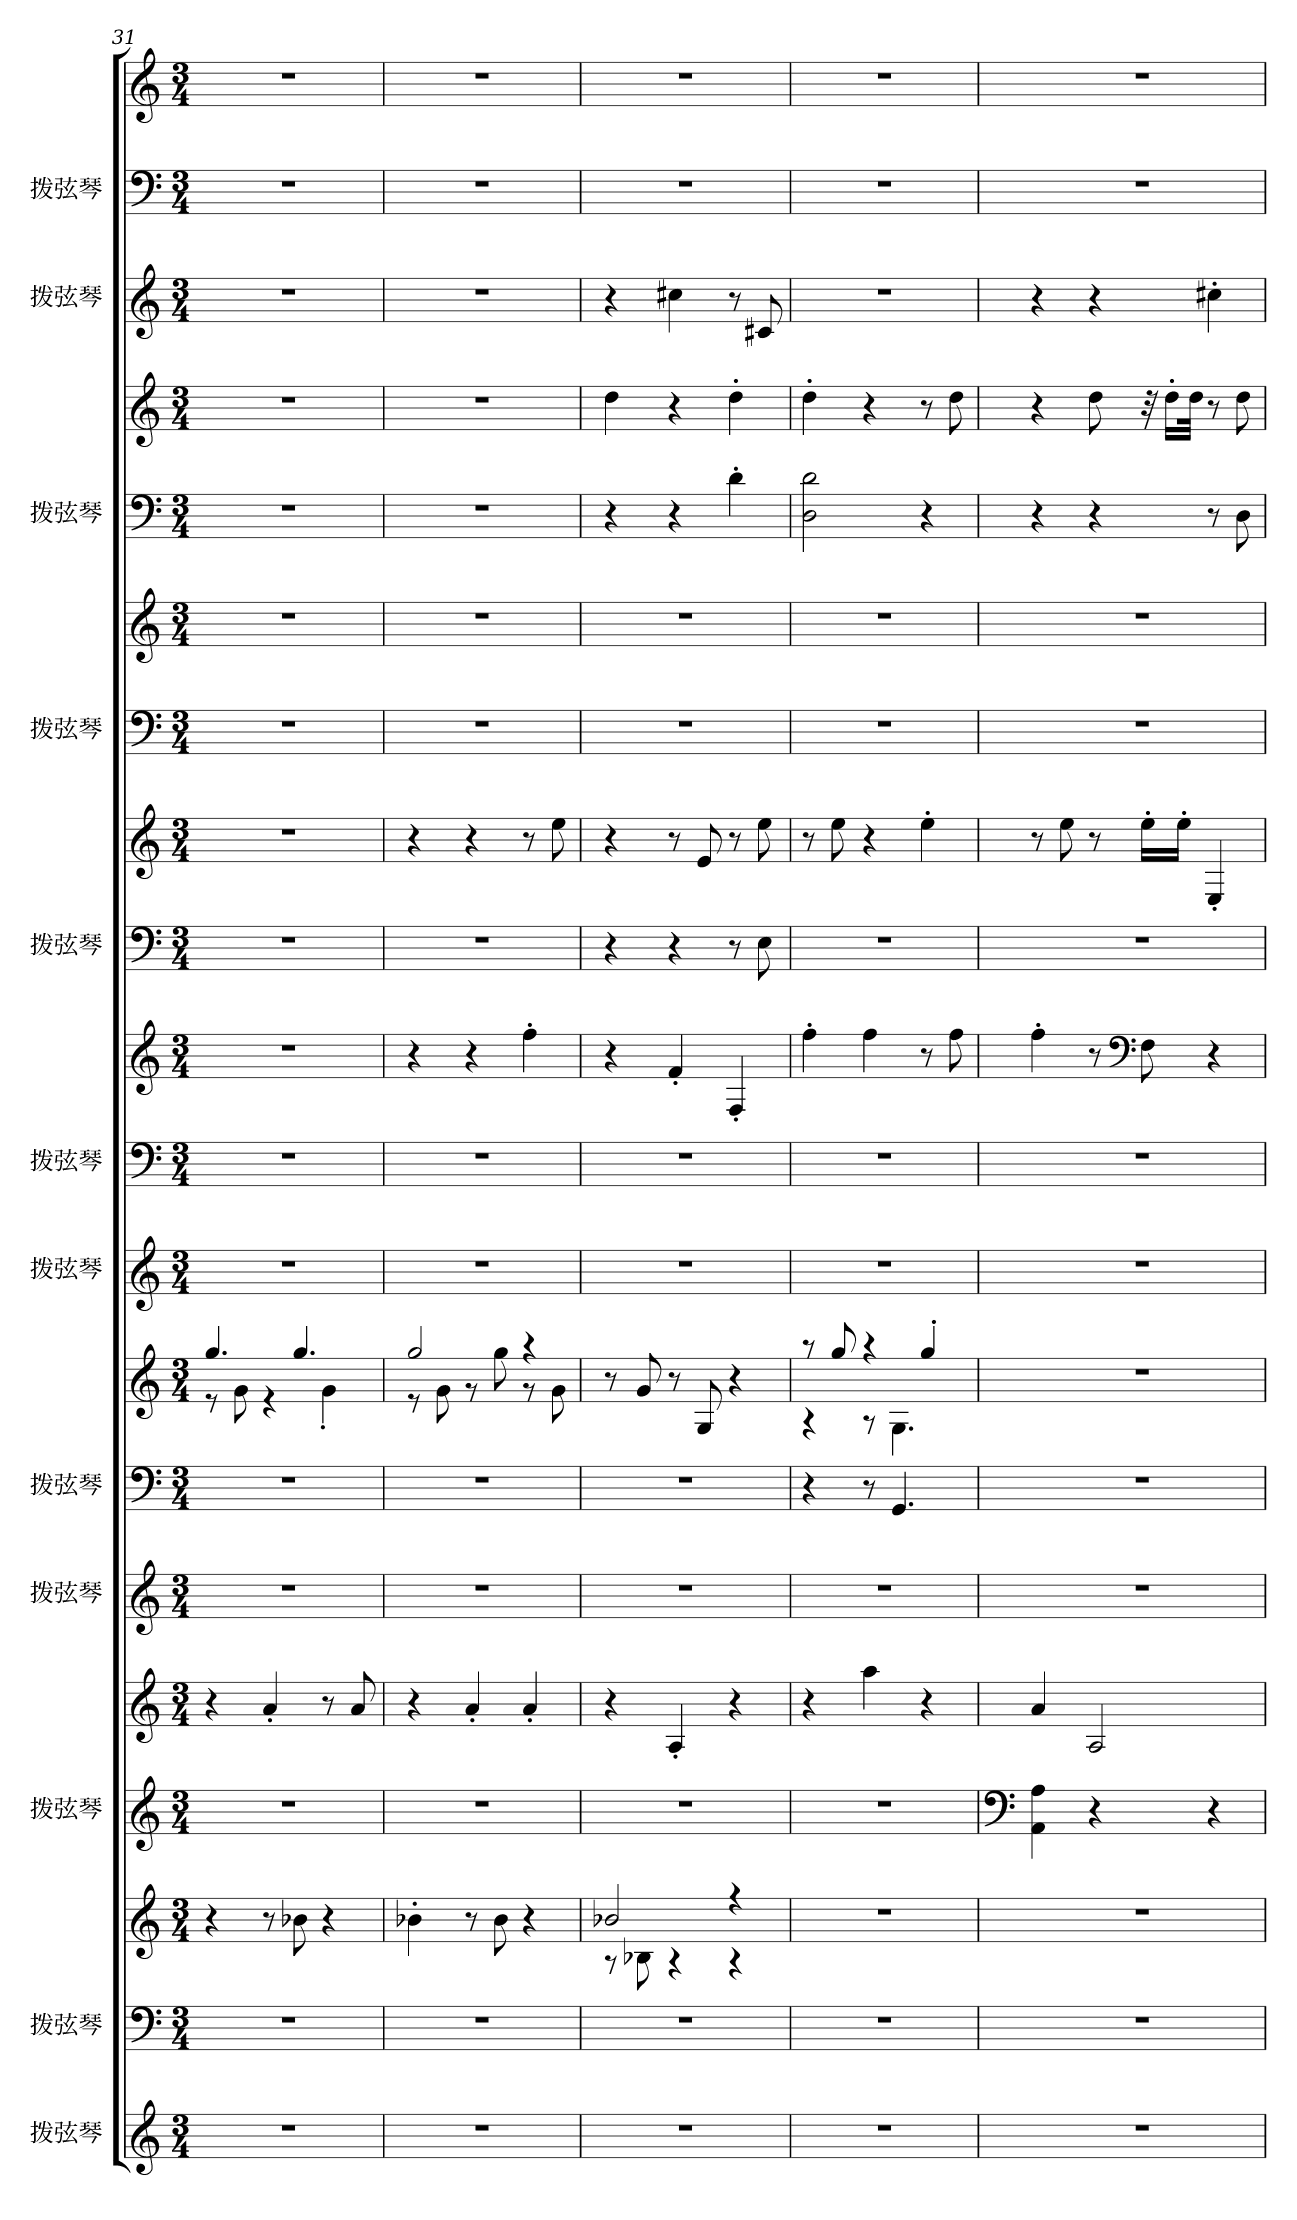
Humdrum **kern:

**kern	**kern	**kern	**kern	**kern	**kern	**kern	**kern	**kern	**kern	**kern	**kern	**kern	**kern	**kern	**kern	**kern	**kern	**kern	**kern
*part12	*part11	*part11	*part10	*part10	*part9	*part8	*part8	*part7	*part6	*part6	*part5	*part5	*part4	*part4	*part3	*part3	*part2	*part1	*part1
*staff20	*staff19	*staff18	*staff17	*staff16	*staff15	*staff14	*staff13	*staff12	*staff11	*staff10	*staff9	*staff8	*staff7	*staff6	*staff5	*staff4	*staff3	*staff2	*staff1
*I"拨弦琴	*I"拨弦琴	*	*I"拨弦琴	*	*I"拨弦琴	*I"拨弦琴	*	*I"拨弦琴	*I"拨弦琴	*	*I"拨弦琴	*	*I"拨弦琴	*	*I"拨弦琴	*	*I"拨弦琴	*I"拨弦琴	*
*clefG2	*clefF4	*clefG2	*clefG2	*clefG2	*clefG2	*clefF4	*clefG2	*clefG2	*clefF4	*clefG2	*clefF4	*clefG2	*clefF4	*clefG2	*clefF4	*clefG2	*clefG2	*clefF4	*clefG2
*k[]	*k[]	*k[]	*k[]	*k[]	*k[]	*k[]	*k[]	*k[]	*k[]	*k[]	*k[]	*k[]	*k[]	*k[]	*k[]	*k[]	*k[]	*k[]	*k[]
*M3/4	*M3/4	*M3/4	*M3/4	*M3/4	*M3/4	*M3/4	*M3/4	*M3/4	*M3/4	*M3/4	*M3/4	*M3/4	*M3/4	*M3/4	*M3/4	*M3/4	*M3/4	*M3/4	*M3/4
=31	=31	=31	=31	=31	=31	=31	=31	=31	=31	=31	=31	=31	=31	=31	=31	=31	=31	=31	=31
*	*	*	*	*	*	*	*^	*	*	*	*	*	*	*	*	*	*	*	*
2.r	2.r	4r	2.r	4r	2.r	2.r	4.gg/	8r	2.r	2.r	2.r	2.r	2.r	2.r	2.r	2.r	2.r	2.r	2.r	2.r
.	.	.	.	.	.	.	.	8g\	.	.	.	.	.	.	.	.	.	.	.	.
.	.	8r	.	4a'/	.	.	.	4r	.	.	.	.	.	.	.	.	.	.	.	.
.	.	8b-X\	.	.	.	.	4.gg/	.	.	.	.	.	.	.	.	.	.	.	.	.
.	.	4r	.	8r	.	.	.	4g'\	.	.	.	.	.	.	.	.	.	.	.	.
.	.	.	.	8a/	.	.	.	.	.	.	.	.	.	.	.	.	.	.	.	.
=32	=32	=32	=32	=32	=32	=32	=32	=32	=32	=32	=32	=32	=32	=32	=32	=32	=32	=32	=32	=32
2.r	2.r	4b-X'\	2.r	4r	2.r	2.r	2gg/	8r	2.r	2.r	4r	2.r	4r	2.r	2.r	2.r	2.r	2.r	2.r	2.r
.	.	.	.	.	.	.	.	8g\	.	.	.	.	.	.	.	.	.	.	.	.
.	.	8r	.	4a'/	.	.	.	8r	.	.	4r	.	4r	.	.	.	.	.	.	.
.	.	8b-\	.	.	.	.	.	8gg\	.	.	.	.	.	.	.	.	.	.	.	.
.	.	4r	.	4a'/	.	.	4r	8r	.	.	4ff'\	.	8r	.	.	.	.	.	.	.
.	.	.	.	.	.	.	.	8g\	.	.	.	.	8ee\	.	.	.	.	.	.	.
*	*	*	*	*	*	*	*v	*v	*	*	*	*	*	*	*	*	*	*	*	*
=33	=33	=33	=33	=33	=33	=33	=33	=33	=33	=33	=33	=33	=33	=33	=33	=33	=33	=33	=33
*	*	*^	*	*	*	*	*	*	*	*	*	*	*	*	*	*	*	*	*
2.r	2.r	2b-X/	8r	2.r	4r	2.r	2.r	8r	2.r	2.r	4r	4r	4r	2.r	2.r	4r	4dd\	4r	2.r	2.r
.	.	.	8B-X\	.	.	.	.	8g/	.	.	.	.	.	.	.	.	.	.	.	.
.	.	.	4r	.	4A'/	.	.	8r	.	.	4f'/	4r	8r	.	.	4r	4r	4cc#X\	.	.
.	.	.	.	.	.	.	.	8G/	.	.	.	.	8e/	.	.	.	.	.	.	.
.	.	4r	4r	.	4r	.	.	4r	.	.	4F'/	8r	8r	.	.	4d'\	4dd'\	8r	.	.
.	.	.	.	.	.	.	.	.	.	.	.	8E\	8ee\	.	.	.	.	8c#X/	.	.
*	*	*v	*v	*	*	*	*	*	*	*	*	*	*	*	*	*	*	*	*	*
!!LO:PB:g=z
=34	=34	=34	=34	=34	=34	=34	=34	=34	=34	=34	=34	=34	=34	=34	=34	=34	=34	=34	=34
*	*	*	*	*	*	*	*^	*	*	*	*	*	*	*	*	*	*	*	*
2.r	2.r	2.r	2.r	4r	2.r	4r	8r	4r	2.r	2.r	4ff'\	2.r	8r	2.r	2.r	2D\ 2d\	4dd'\	2.r	2.r	2.r
.	.	.	.	.	.	.	8gg/	.	.	.	.	.	8ee\	.	.	.	.	.	.	.
.	.	.	.	4aa\	.	8r	4r	8r	.	.	4ff\	.	4r	.	.	.	4r	.	.	.
.	.	.	.	.	.	4.GG/	.	4.G\	.	.	.	.	.	.	.	.	.	.	.	.
.	.	.	.	4r	.	.	4gg'/	.	.	.	8r	.	4ee'\	.	.	4r	8r	.	.	.
.	.	.	.	.	.	.	.	.	.	.	8ff\	.	.	.	.	.	8dd\	.	.	.
*	*	*	*	*	*	*	*v	*v	*	*	*	*	*	*	*	*	*	*	*	*
=35	=35	=35	=35	=35	=35	=35	=35	=35	=35	=35	=35	=35	=35	=35	=35	=35	=35	=35	=35
*	*	*	*clefF4	*	*	*	*	*	*	*	*	*	*	*	*	*	*	*	*
2.r	2.r	2.r	4AA\ 4A\	4a/	2.r	2.r	2.r	2.r	2.r	4ff'\	2.r	8r	2.r	2.r	4r	4r	4r	2.r	2.r
.	.	.	.	.	.	.	.	.	.	.	.	8ee\	.	.	.	.	.	.	.
.	.	.	4r	2A/	.	.	.	.	.	8r	.	8r	.	.	4r	8dd\	4r	.	.
*	*	*	*	*	*	*	*	*	*	*clefF4	*	*	*	*	*	*	*	*	*
.	.	.	.	.	.	.	.	.	.	8F\	.	16ee'\LL	.	.	.	32r	.	.	.
.	.	.	.	.	.	.	.	.	.	.	.	.	.	.	.	16dd'\LL	.	.	.
.	.	.	.	.	.	.	.	.	.	.	.	16ee'\JJ	.	.	.	.	.	.	.
.	.	.	.	.	.	.	.	.	.	.	.	.	.	.	.	32dd\JJk	.	.	.
.	.	.	4r	.	.	.	.	.	.	4r	.	4E'/	.	.	8r	8r	4cc#X'\	.	.
.	.	.	.	.	.	.	.	.	.	.	.	.	.	.	8D\	8dd\	.	.	.
=	=	=	=	=	=	=	=	=	=	=	=	=	=	=	=	=	=	=	=
*-	*-	*-	*-	*-	*-	*-	*-	*-	*-	*-	*-	*-	*-	*-	*-	*-	*-	*-	*-
